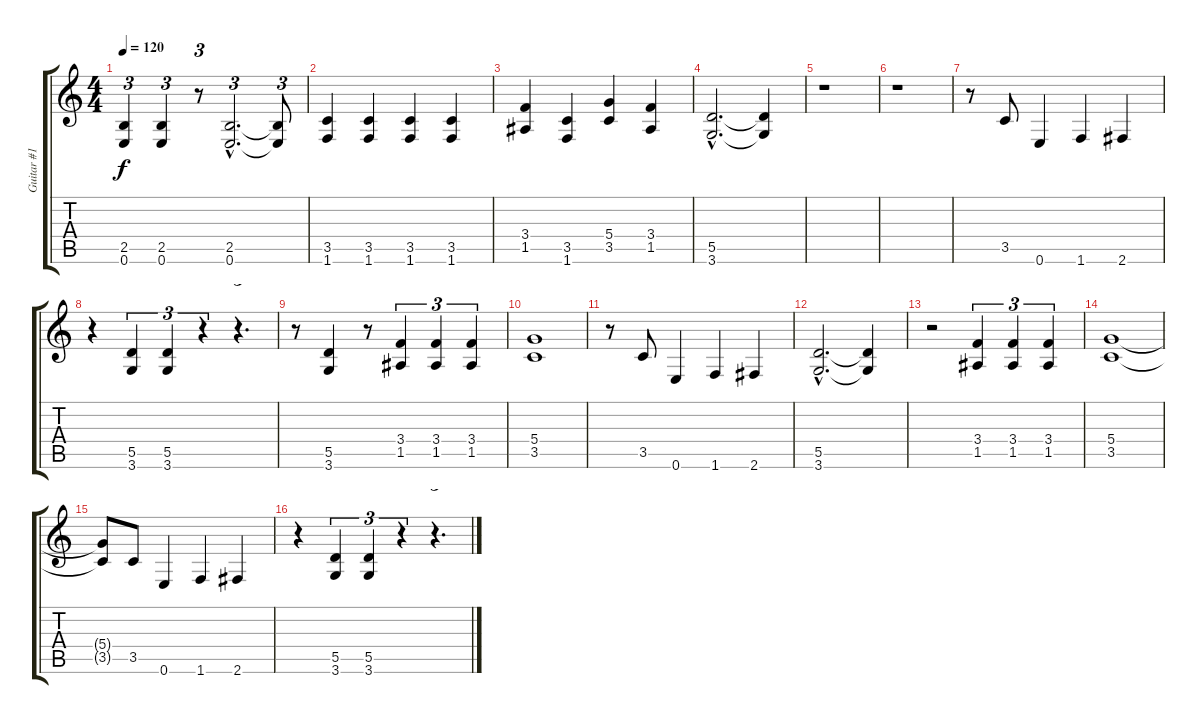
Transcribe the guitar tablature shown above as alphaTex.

\track ("Guitar #1" "Guitar #1") {instrument overdrivenguitar}
\staff {score tabs}
\tuning (E4 B3 G3 D3 A2 E2) {hide}
\ts (4 4)
\tempo 120
\clef g2
\ks c
(2.5 0.6).4{tu (3 2) dy f} (2.5 0.6).4{tu (3 2)} r.8{tu (3 2)} (2.5{hac} 0.6{hac}).2{d tu (3 2)} (2.5{t} 0.6{t}).8{tu (3 2)} |
(3.5 1.6).4 (3.5 1.6).4 (3.5 1.6).4 (3.5 1.6).4 |
(3.4 1.5).4 (3.5 1.6).4 (5.4 3.5).4 (3.4 1.5).4 |
(5.5{hac} 3.6{hac}).2{d} (5.5{t} 3.6{t}).4 |
r.1 |
r.1 |
r.8 3.5.8 0.6.4 1.6.4 2.6.4 |
r.4 (5.5 3.6).4{tu (3 2)} (5.5 3.6).4{tu (3 2)} r.4{tu (3 2)} r.4{d tu (3 2)} |
r.8 (5.5 3.6).4 r.8 (3.4 1.5).4{tu (3 2)} (3.4 1.5).4{tu (3 2)} (3.4 1.5).4{tu (3 2)} |
(5.4 3.5).1 |
r.8 3.5.8 0.6.4 1.6.4 2.6.4 |
(5.5{hac} 3.6{hac}).2{d} (5.5{t} 3.6{t}).4 |
r.2 (3.4 1.5).4{tu (3 2)} (3.4 1.5).4{tu (3 2)} (3.4 1.5).4{tu (3 2)} |
(5.4 3.5).1 |
(5.4{t} 3.5{t}).8 3.5.8 0.6.4 1.6.4 2.6.4 |
r.4 (5.5 3.6).4{tu (3 2)} (5.5 3.6).4{tu (3 2)} r.4{tu (3 2)} r.4{d tu (3 2)}
